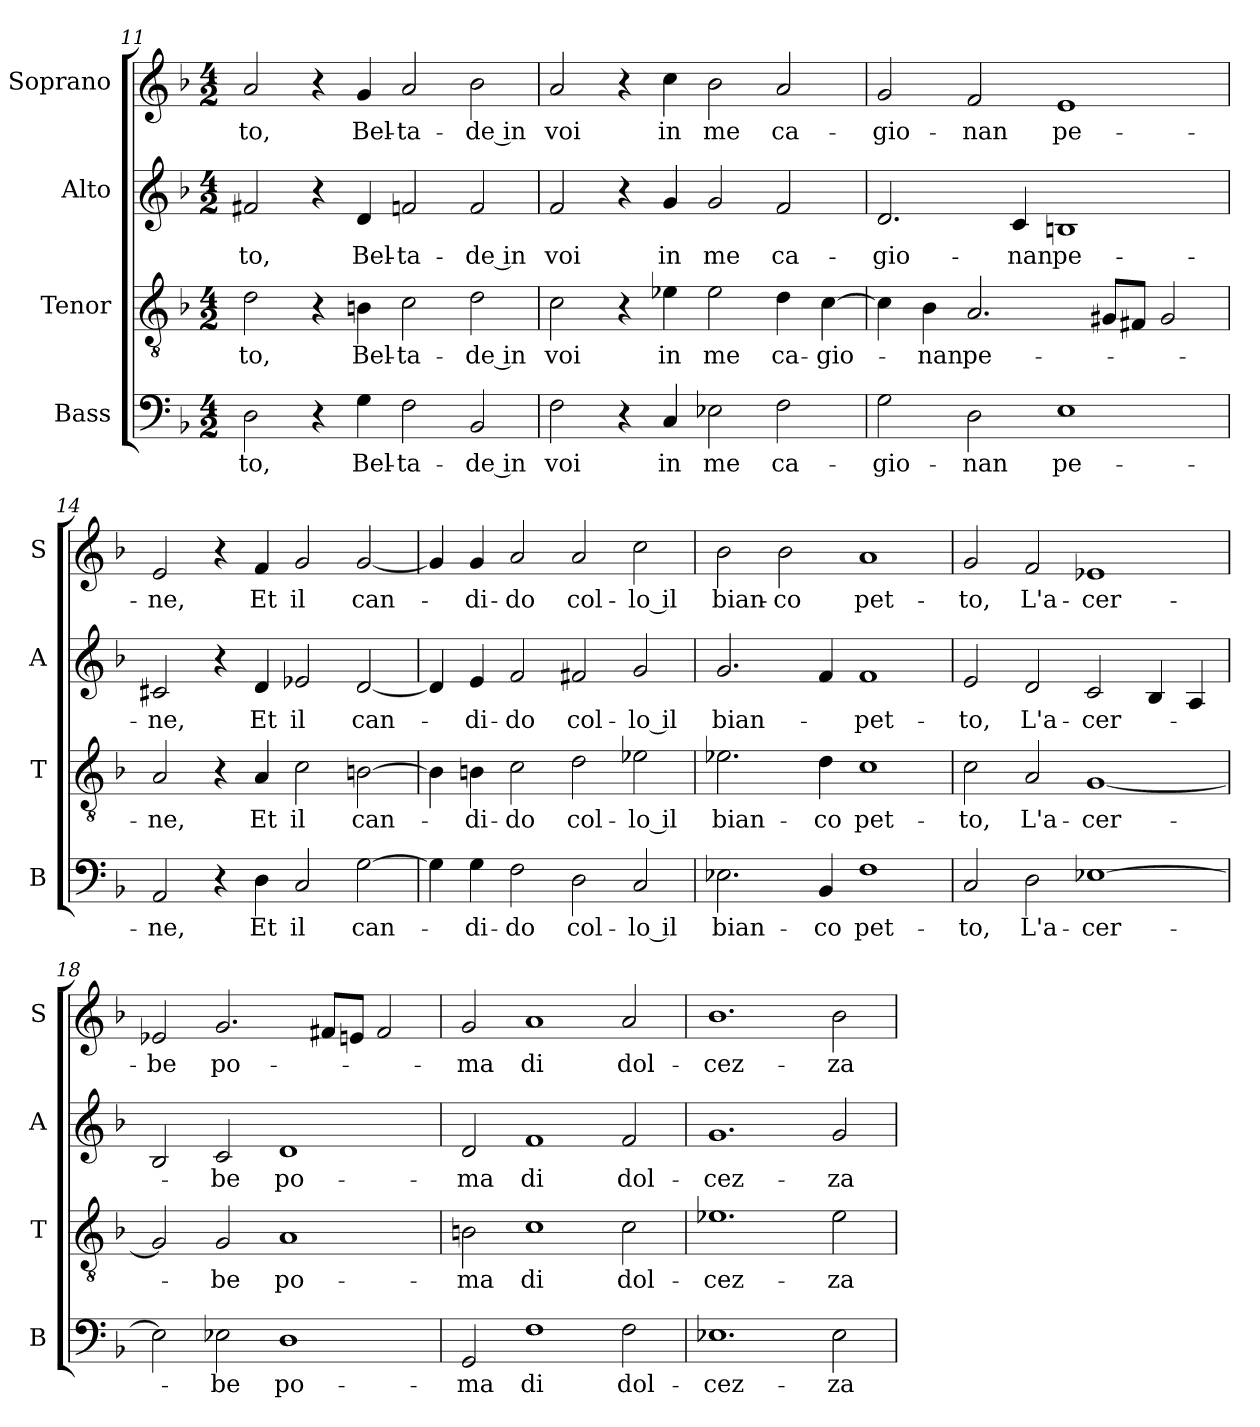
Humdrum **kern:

**kern	**text	**kern	**text	**kern	**text	**kern	**text
*part4	*part4	*part3	*part3	*part2	*part2	*part1	*part1
*staff4	*staff4	*staff3	*staff3	*staff2	*staff2	*staff1	*staff1
*I"Bass	*	*I"Tenor	*	*I"Alto	*	*I"Soprano	*
*I'B	*	*I'T	*	*I'A	*	*I'S	*
*clefF4	*	*clefGv2	*	*clefG2	*	*clefG2	*
*k[b-]	*	*k[b-]	*	*k[b-]	*	*k[b-]	*
*F:	*	*F:	*	*F:	*	*F:	*
*M4/2	*	*M4/2	*	*M4/2	*	*M4/2	*
=11	=11	=11	=11	=11	=11	=11	=11
!	!LO:LY:b	!	!LO:LY:b	!	!LO:LY:b	!	!LO:LY:b
2D\	-to,	2d\	-to,	2f#X/	-to,	2a/	-to,
4r	.	4r	.	4r	.	4r	.
!	!LO:LY:b	!	!LO:LY:b	!	!LO:LY:b	!	!LO:LY:b
4G\	Bel-	4Bn\	Bel-	4d/	Bel-	4g/	Bel-
!	!LO:LY:b	!	!LO:LY:b	!	!LO:LY:b	!	!LO:LY:b
2F\	-ta-	2c\	-ta-	2fn/	-ta-	2a/	-ta-
!	!LO:LY:b	!	!LO:LY:b	!	!LO:LY:b	!	!LO:LY:b
2BB-/	-de in	2d\	-de in	2f/	-de in	2b-\	-de in
=12	=12	=12	=12	=12	=12	=12	=12
!	!LO:LY:b	!	!LO:LY:b	!	!LO:LY:b	!	!LO:LY:b
2F\	voi	2c\	voi	2f/	voi	2a/	voi
4r	.	4r	.	4r	.	4r	.
!	!LO:LY:b	!	!LO:LY:b	!	!LO:LY:b	!	!LO:LY:b
4C/	in	4e-X\	in	4g/	in	4cc\	in
!	!LO:LY:b	!	!LO:LY:b	!	!LO:LY:b	!	!LO:LY:b
2E-X\	me	2e-\	me	2g/	me	2b-\	me
!	!LO:LY:b	!	!LO:LY:b	!	!LO:LY:b	!	!LO:LY:b
2F\	ca-	4d\	ca-	2f/	ca-	2a/	ca-
!	!	!	!LO:LY:b	!	!	!	!
.	.	[4c\	-gio-	.	.	.	.
!!LO:LB:g=z
=13	=13	=13	=13	=13	=13	=13	=13
!	!LO:LY:b	!	!	!	!LO:LY:b	!	!LO:LY:b
2G\	-gio-	4c\]	.	2.d/	-gio-	2g/	-gio-
!	!	!	!LO:LY:b	!	!	!	!
.	.	4B-\	-nan	.	.	.	.
!	!LO:LY:b	!	!LO:LY:b	!	!	!	!LO:LY:b
2D\	-nan	2.A/	pe-	.	.	2f/	-nan
!	!	!	!	!	!LO:LY:b	!	!
.	.	.	.	4c/	-nan	.	.
!	!LO:LY:b	!	!	!	!LO:LY:b	!	!LO:LY:b
1E	pe-	.	.	1Bn	pe-	1e	pe-
.	.	8G#X/L	.	.	.	.	.
.	.	8F#X/J	.	.	.	.	.
.	.	2G#/	.	.	.	.	.
=14	=14	=14	=14	=14	=14	=14	=14
!	!LO:LY:b	!	!LO:LY:b	!	!LO:LY:b	!	!LO:LY:b
2AA/	-ne,	2A/	-ne,	2c#X/	-ne,	2e/	-ne,
4r	.	4r	.	4r	.	4r	.
!	!LO:LY:b	!	!LO:LY:b	!	!LO:LY:b	!	!LO:LY:b
4D\	Et	4A/	Et	4d/	Et	4f/	Et
!	!LO:LY:b	!	!LO:LY:b	!	!LO:LY:b	!	!LO:LY:b
2C/	il	2c\	il	2e-X/	il	2g/	il
!	!LO:LY:b	!	!LO:LY:b	!	!LO:LY:b	!	!LO:LY:b
[2G\	can-	[2Bn\	can-	[2d/	can-	[2g/	can-
=15	=15	=15	=15	=15	=15	=15	=15
4G\]	.	4B\]	.	4d/]	.	4g/]	.
!	!LO:LY:b	!	!LO:LY:b	!	!LO:LY:b	!	!LO:LY:b
4G\	-di-	4Bn\	-di-	4e/	-di-	4g/	-di-
!	!LO:LY:b	!	!LO:LY:b	!	!LO:LY:b	!	!LO:LY:b
2F\	-do	2c\	-do	2f/	-do	2a/	-do
!	!LO:LY:b	!	!LO:LY:b	!	!LO:LY:b	!	!LO:LY:b
2D\	col-	2d\	col-	2f#X/	col-	2a/	col-
!	!LO:LY:b	!	!LO:LY:b	!	!LO:LY:b	!	!LO:LY:b
2C/	-lo il	2e-X\	-lo il	2g/	-lo il	2cc\	-lo il
=16	=16	=16	=16	=16	=16	=16	=16
!	!LO:LY:b	!	!LO:LY:b	!	!LO:LY:b	!	!LO:LY:b
2.E-X\	bian-	2.e-X\	bian-	2.g/	bian-	2b-\	bian-
!	!	!	!	!	!	!	!LO:LY:b
.	.	.	.	.	.	2b-\	-co
!	!LO:LY:b	!	!LO:LY:b	!	!	!	!
4BB-/	-co	4d\	-co	4f/	.	.	.
!	!LO:LY:b	!	!LO:LY:b	!	!LO:LY:b	!	!LO:LY:b
1F	pet-	1c	pet-	1f	-pet-	1a	pet-
!!LO:LB:g=z
=17	=17	=17	=17	=17	=17	=17	=17
!	!LO:LY:b	!	!LO:LY:b	!	!LO:LY:b	!	!LO:LY:b
2C/	-to,	2c\	-to,	2e/	-to,	2g/	-to,
!	!LO:LY:b	!	!LO:LY:b	!	!LO:LY:b	!	!LO:LY:b
2D\	L'a-	2A/	L'a-	2d/	L'a-	2f/	L'a-
!	!LO:LY:b	!	!LO:LY:b	!	!LO:LY:b	!	!LO:LY:b
[1E-X	-cer-	[1G	-cer-	2c/	-cer-	1e-X	-cer-
.	.	.	.	4B-/	.	.	.
.	.	.	.	4A/	.	.	.
=18	=18	=18	=18	=18	=18	=18	=18
!	!	!	!	!	!	!	!LO:LY:b
2E-\]	.	2G/]	.	2B-/	.	2e-X/	-be
!	!LO:LY:b	!	!LO:LY:b	!	!LO:LY:b	!	!LO:LY:b
2E-X\	-be	2G/	-be	2c/	-be	2.g/	po-
!	!LO:LY:b	!	!LO:LY:b	!	!LO:LY:b	!	!
1D	po-	1A	po-	1d	po-	.	.
.	.	.	.	.	.	8f#X/L	.
.	.	.	.	.	.	8en/J	.
.	.	.	.	.	.	2f#/	.
=19	=19	=19	=19	=19	=19	=19	=19
!	!LO:LY:b	!	!LO:LY:b	!	!LO:LY:b	!	!LO:LY:b
2GG/	-ma	2Bn\	-ma	2d/	-ma	2g/	-ma
!	!LO:LY:b	!	!LO:LY:b	!	!LO:LY:b	!	!LO:LY:b
1F	di	1c	di	1f	di	1a	di
!	!LO:LY:b	!	!LO:LY:b	!	!LO:LY:b	!	!LO:LY:b
2F\	dol-	2c\	dol-	2f/	dol-	2a/	dol-
=20	=20	=20	=20	=20	=20	=20	=20
!	!LO:LY:b	!	!LO:LY:b	!	!LO:LY:b	!	!LO:LY:b
1.E-X	-cez-	1.e-X	-cez-	1.g	-cez-	1.b-	-cez-
!	!LO:LY:b	!	!LO:LY:b	!	!LO:LY:b	!	!LO:LY:b
2E-\	-za	2e-\	-za	2g/	-za	2b-\	-za
=	=	=	=	=	=	=	=
*-	*-	*-	*-	*-	*-	*-	*-
